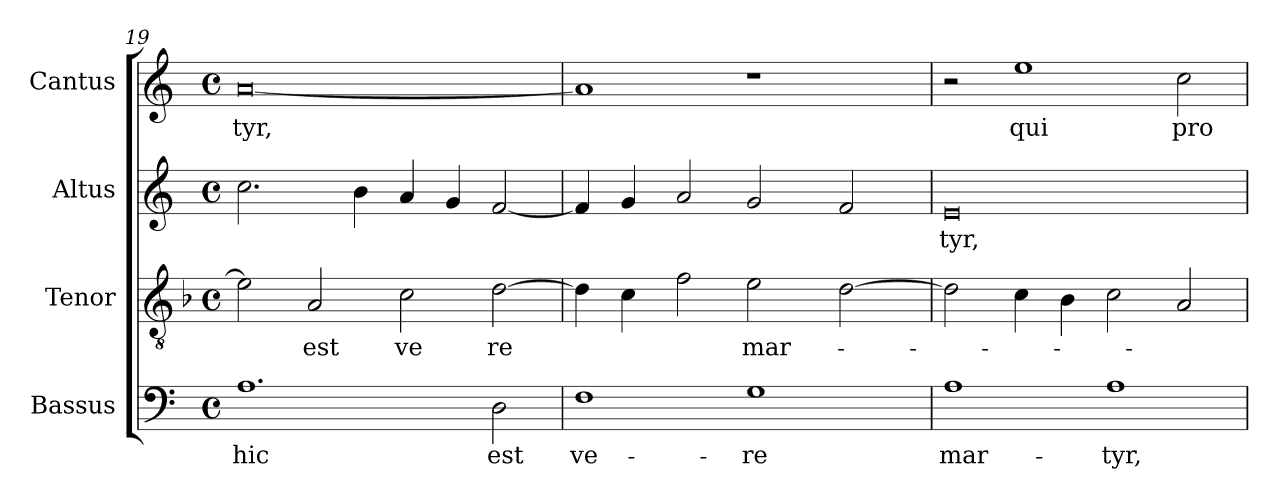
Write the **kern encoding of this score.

**kern	**text	**kern	**text	**kern	**text	**kern	**text
*part4	*part4	*part3	*part3	*part2	*part2	*part1	*part1
*staff4	*staff4	*staff3	*staff3	*staff2	*staff2	*staff1	*staff1
*I"Bassus	*	*I"Tenor	*	*I"Altus	*	*I"Cantus	*
*clefF4	*	*clefGv2	*	*clefG2	*	*clefG2	*
*	*	*k[b-]	*	*	*	*	*
*	*	*F:	*	*	*	*	*
*M4/4	*	*M4/4	*	*M4/4	*	*M4/4	*
*met(c)	*	*met(c)	*	*met(c)	*	*met(c)	*
=19	=19	=19	=19	=19	=19	=19	=19
!	!LO:LY:b:cj	!	!	!	!	!	!LO:LY:b:cj
1.A	hic	2e\]	.	2.cc\	.	[>0a	tyr,
!	!	!	!LO:LY:b:cj	!	!	!	!
.	.	2A/	est	.	.	.	.
.	.	.	.	4b\	.	.	.
!	!	!	!LO:LY:b:cj	!	!	!	!
.	.	2c\	ve	4a/	.	.	.
.	.	.	.	4g/	.	.	.
!	!LO:LY:b:cj	!	!LO:LY:b:cj	!	!	!	!
2D\	est	[>2d\	re	[>2f/	.	.	.
!!LO:LB:g=z
=20	=20	=20	=20	=20	=20	=20	=20
*	*	*k[]	*	*	*	*	*
*	*	*C:	*	*	*	*	*
!	!LO:LY:b:cj	!	!	!	!	!	!
*	*	*	*	*^	*	*	*
1F	ve-	4d\]	.	4f/]	4ryy	.	1a]	.
.	.	4c\	.	4g/	32ryy	.	.	.
.	.	.	.	.	1ryy	.	.	.
.	.	2f\	.	2a/	.	.	.	.
!	!LO:LY:b:cj	!	!LO:LY:b	!	!	!	!	!
1G	-re	2e\	mar-	2g/	.	.	1r	.
.	.	.	.	.	2ryy	.	.	.
.	.	[>2d\	.	2f/	.	.	.	.
.	.	.	.	.	8..ryy	.	.	.
=21	=21	=21	=21	=21	=21	=21	=21	=21
!	!LO:LY:b:cj	!	!	!	!	!LO:LY:b:cj	!	!
*	*	*	*	*v	*v	*	*	*
1A	mar-	2d\]	.	0e	tyr,	2r	.
!	!	!	!	!	!	!	!LO:LY:b:cj
.	.	4c\	.	.	.	1ee	qui
.	.	4B\	.	.	.	.	.
!	!LO:LY:b:cj	!	!	!	!	!	!
1A	-tyr,	2c\	.	.	.	.	.
!	!	!	!	!	!	!	!LO:LY:b:cj
.	.	2A/	.	.	.	2cc\	pro
=	=	=	=	=	=	=	=
*-	*-	*-	*-	*-	*-	*-	*-
